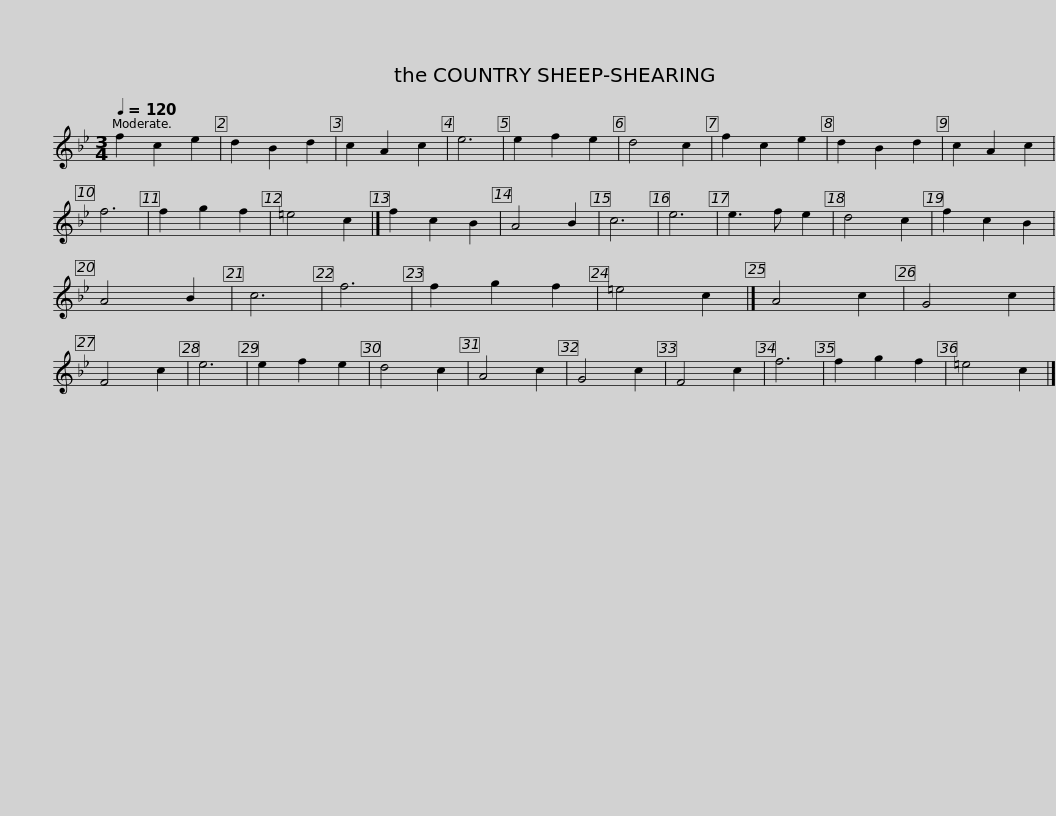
X:1
L:1/8
Q:1/4=120
M:3/4
I:linebreak $
K:Bb
V:1 treble
V:1
 f2 c2 e2 | d2 B2 d2 | c2 A2 c2 | e6 | e2 f2 e2 | %5
 d4 c2 | f2 c2 e2 | d2 B2 d2 | c2 A2 c2 | f6 | %10
 f2 g2 f2 | =e4 c2 |] f2 c2 B2 | A4 B2 |$ c6 | %15
 e6 | e3 f e2 | d4 c2 | f2 c2 B2 | A4 B2 | %20
 c6 | f6 | f2 g2 f2 | =e4 c2 |] A4 c2 | %25
 G4 c2 | F4 c2 | e6 | e2 f2 e2 | d4 c2 |$ %30
 A4 c2 | G4 c2 | F4 c2 | f6 | f2 g2 f2 | %35
 =e4 c2 |] %36
